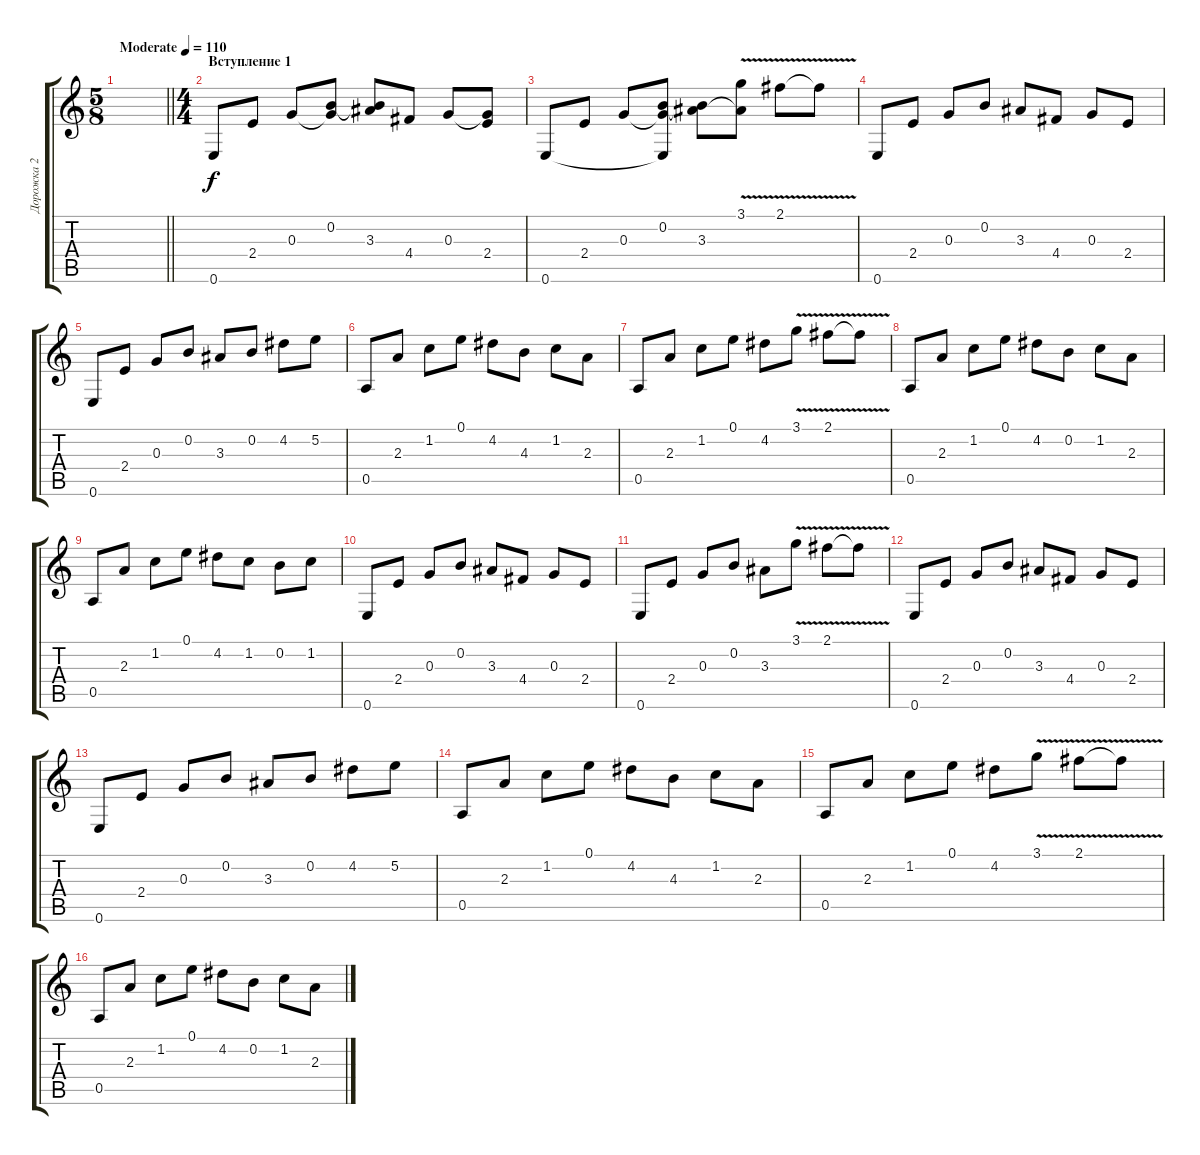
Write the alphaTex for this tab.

\track ("Дорожка 2" "Дорожка 2") {instrument distortionguitar}
\staff {score tabs}
\tuning (E4 B3 G3 D3 A2 E2) {hide}
\ts (5 8)
\tempo (110 "Moderate")
\clef g2
\barLineRight lightlight
\ks c
|
\ts (4 4)
\section ("" "Вступление 1")
0.6.8 2.4.8 0.3.8 (0.2 0.3{t}).8 (0.2{t} 3.3).8 4.4.8 0.3.8 (0.3{t} 2.4).8 |
0.6.8 2.4.8 0.3.8 (0.2 0.3{t} 0.6{t}).8 (0.2{t} 3.3).8 (3.1{v} 3.3{t}).8 2.1{v}.8 2.1{t}.8 |
0.6.8 2.4.8 0.3.8 0.2.8 3.3.8 4.4.8 0.3.8 2.4.8 |
0.6.8 2.4.8 0.3.8 0.2.8 3.3.8 0.2.8 4.2.8 5.2.8 |
0.5.8 2.3.8 1.2.8 0.1.8 4.2.8 4.3.8 1.2.8 2.3.8 |
0.5.8 2.3.8 1.2.8 0.1.8 4.2.8 3.1{v}.8 2.1{v}.8 2.1{t}.8 |
0.5.8 2.3.8 1.2.8 0.1.8 4.2.8 0.2.8 1.2.8 2.3.8 |
0.5.8 2.3.8 1.2.8 0.1.8 4.2.8 1.2.8 0.2.8 1.2.8 |
0.6.8 2.4.8 0.3.8 0.2.8 3.3.8 4.4.8 0.3.8 2.4.8 |
0.6.8 2.4.8 0.3.8 0.2.8 3.3.8 3.1{v}.8 2.1{v}.8 2.1{t}.8 |
0.6.8 2.4.8 0.3.8 0.2.8 3.3.8 4.4.8 0.3.8 2.4.8 |
0.6.8 2.4.8 0.3.8 0.2.8 3.3.8 0.2.8 4.2.8 5.2.8 |
0.5.8 2.3.8 1.2.8 0.1.8 4.2.8 4.3.8 1.2.8 2.3.8 |
0.5.8 2.3.8 1.2.8 0.1.8 4.2.8 3.1{v}.8 2.1{v}.8 2.1{t}.8 |
0.5.8 2.3.8 1.2.8 0.1.8 4.2.8 0.2.8 1.2.8 2.3.8
